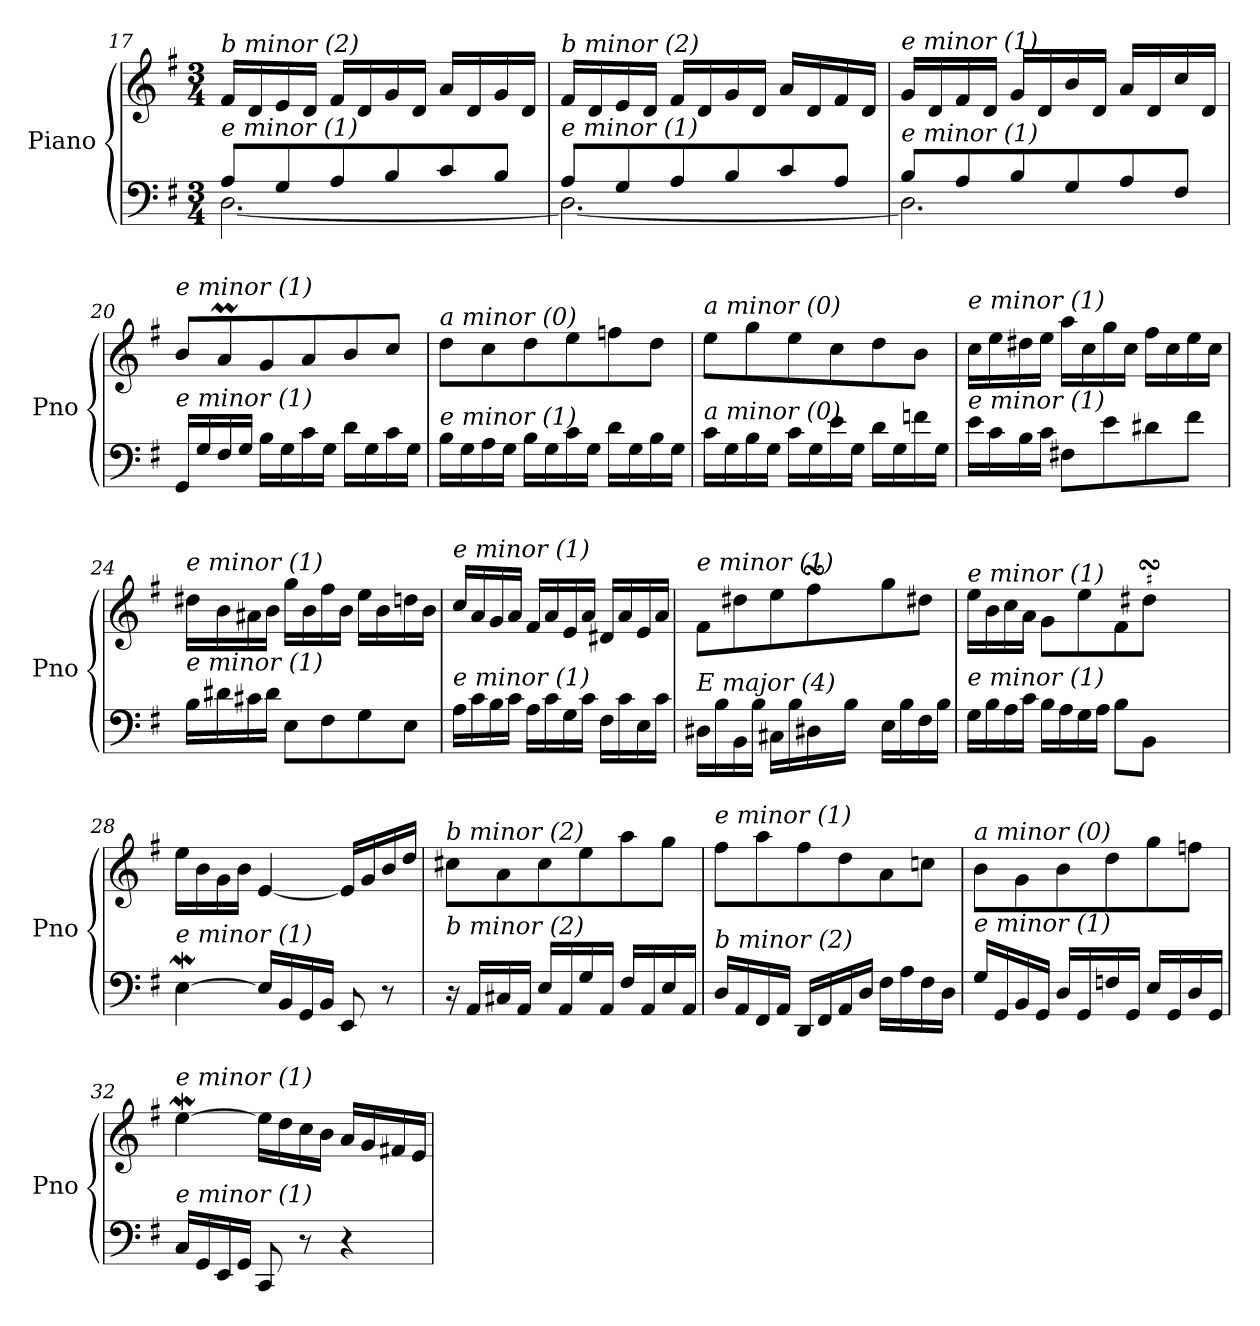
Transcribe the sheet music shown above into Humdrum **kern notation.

**kern	**kern
*part1	*part1
*staff2	*staff1
*I"Piano	*
*I'Pno	*
!!LO:PB:g=z
*clefF4	*clefG2
*k[f#]	*k[f#]
*M3/4	*M3/4
=17	=17
*^	*
!	!	!LO:TX:i:t=b minor (2)
!LO:TX:i:t=e minor (1)	!	!
8A/L	[2.D\	16f#/LL
.	.	16d/
8G/	.	16e/
.	.	16d/JJ
8A/	.	16f#/LL
.	.	16d/
8B/	.	16g/
.	.	16d/JJ
8c/	.	16a/LL
.	.	16d/
8B/J	.	16g/
.	.	16d/JJ
=18	=18	=18
!	!	!LO:TX:i:t=b minor (2)
!LO:TX:i:t=e minor (1)	!	!
8A/L	2.D\_	16f#/LL
.	.	16d/
8G/	.	16e/
.	.	16d/JJ
8A/	.	16f#/LL
.	.	16d/
8B/	.	16g/
.	.	16d/JJ
8c/	.	16a/LL
.	.	16d/
8A/J	.	16f#/
.	.	16d/JJ
=19	=19	=19
!	!	!LO:TX:i:t=e minor (1)
!LO:TX:i:t=e minor (1)	!	!
8B/L	2.D\]	16g/LL
.	.	16d/
8A/	.	16f#/
.	.	16d/JJ
8B/	.	16g/LL
.	.	16d/
8G/	.	16b/
.	.	16d/JJ
8A/	.	16a/LL
.	.	16d/
8F#/J	.	16cc/
.	.	16d/JJ
*v	*v	*
=20	=20
!	!LO:TX:i:t=e minor (1)
!LO:TX:i:t=e minor (1)	!
16GG/LL	8b/L
16G/	.
16F#/	8aM/
16G/JJ	.
16B\LL	8g/
16G\	.
16c\	8a/
16G\JJ	.
16d\LL	8b/
16G\	.
16c\	8cc/J
16G\JJ	.
!!LO:LB:g=z
=21	=21
!	!LO:TX:i:t=a minor (0)
!LO:TX:i:t=e minor (1)	!
16B\LL	8dd\L
16G\	.
16A\	8cc\
16G\JJ	.
16B\LL	8dd\
16G\	.
16c\	8ee\
16G\JJ	.
16d\LL	8ffn\
16G\	.
16B\	8dd\J
16G\JJ	.
=22	=22
!	!LO:TX:i:t=a minor (0)
!LO:TX:i:t=a minor (0)	!
16c\LL	8ee\L
16G\	.
16B\	8gg\
16G\JJ	.
16c\LL	8ee\
16G\	.
16e\	8cc\
16G\JJ	.
16d\LL	8dd\
16G\	.
16fn\	8b\J
16G\JJ	.
=23	=23
!	!LO:TX:i:t=e minor (1)
!LO:TX:i:t=e minor (1)	!
16e\LL	16cc\LL
16c\	16ee\
16B\	16dd#X\
16c\JJ	16ee\JJ
8F#X\L	16aa\LL
.	16cc\
8e\	16gg\
.	16cc\JJ
8d#X\	16ff#\LL
.	16cc\
8f#\J	16ee\
.	16cc\JJ
=24	=24
!	!LO:TX:i:t=e minor (1)
!LO:TX:i:t=e minor (1)	!
16B\LL	16dd#X\LL
16d#X\	16b\
16c#X\	16a#X\
16d#\JJ	16b\JJ
8E\L	16gg\LL
.	16b\
8F#\	16ff#\
.	16b\JJ
8G\	16ee\LL
.	16b\
8E\J	16ddn\
.	16b\JJ
!!LO:LB:g=z
=25	=25
!	!LO:TX:i:t=e minor (1)
!LO:TX:i:t=e minor (1)	!
16A\LL	16cc/LL
16c\	16a/
16B\	16g/
16c\JJ	16a/JJ
16A\LL	16f#/LL
16c\	16a/
16G\	16e/
16c\JJ	16a/JJ
16F#\LL	16d#X/LL
16c\	16a/
16E\	16e/
16c\JJ	16a/JJ
=26	=26
*^	*^
!	!	!LO:TX:i:t=e minor (1)	!
!LO:TX:i:t=E major (4)	!	!	!
4.ryy	16D#X\LL	8f#\L	4.ryy
.	16B\	.	.
.	16BB\	8dd#X\	.
.	16B\JJ	.	.
.	16C#X\LL	8ee\	.
.	16B\	.	.
8ryy	16D#X\	8ff#sSsS\	32gg!yy
.	.	.	32ff#!yy
.	16B\JJ	.	32ee!yy
.	.	.	32ff#!yy
4ryy	16E\LL	8gg\	4ryy
.	16B\	.	.
.	16F#\	8dd#X\J	.
.	16B\JJ	.	.
=27	=27	=27	=27
!	!	!LO:TX:i:t=e minor (1)	!
!LO:TX:i:t=e minor (1)	!	!	!
2ryy	16G\LL	16ee\LL	2ryy
.	16B\	16b\	.
.	16A\	16cc\	.
.	16c\JJ	16a\JJ	.
.	16B\LL	8g\L	.
.	16A\	.	.
.	16G\	8ee\	.
.	16A\JJ	.	.
8ryy	8B\L	8f#\	8ryy
8ryy	8BB\J	8dd#XsSsS\J	32ee!yy
.	.	.	32dd#!yy
.	.	.	32cc#X!yy
.	.	.	32dd#!yy
*v	*v	*	*
=28	=28	=28
!	!LO:TX:i:t=e minor (1)	!
!LO:TX:i:t=e minor (1)	!	!
*	*v	*v
[4EW\	16ee\LL
.	16b\
.	16g\
.	16b\JJ
16E/LL]	[4e/
16BB/	.
16GG/	.
16BB/JJ	.
8EE/	16e/LL]
.	16g/
8r	16b/
.	16dd/JJ
!!LO:LB:g=z
=29	=29
!	!LO:TX:i:t=b minor (2)
!LO:TX:i:t=b minor (2)	!
16r	8cc#X\L
16AA/LL	.
16C#X/	8a\
16AA/JJ	.
16E/LL	8cc#\
16AA/	.
16G/	8ee\
16AA/JJ	.
16F#/LL	8aa\
16AA/	.
16E/	8gg\J
16AA/JJ	.
=30	=30
!	!LO:TX:i:t=e minor (1)
!LO:TX:i:t=b minor (2)	!
16D/LL	8ff#\L
16AA/	.
16FF#/	8aa\
16AA/JJ	.
16DD/LL	8ff#\
16FF#/	.
16AA/	8dd\
16D/JJ	.
16F#\LL	8a\
16A\	.
16F#\	8ccn\J
16D\JJ	.
=31	=31
!	!LO:TX:i:t=a minor (0)
!LO:TX:i:t=e minor (1)	!
16G/LL	8b\L
16GG/	.
16BB/	8g\
16GG/JJ	.
16D/LL	8b\
16GG/	.
16Fn/	8dd\
16GG/JJ	.
16E/LL	8gg\
16GG/	.
16D/	8ffn\J
16GG/JJ	.
=32	=32
!	!LO:TX:i:t=e minor (1)
!LO:TX:i:t=e minor (1)	!
16C/LL	[4eeW\
16GG/	.
16EE/	.
16GG/JJ	.
8CC/	16ee\LL]
.	16dd\
8r	16cc\
.	16b\JJ
4r	16a/LL
.	16g/
.	16f#X/
.	16e/JJ
=	=
*-	*-
